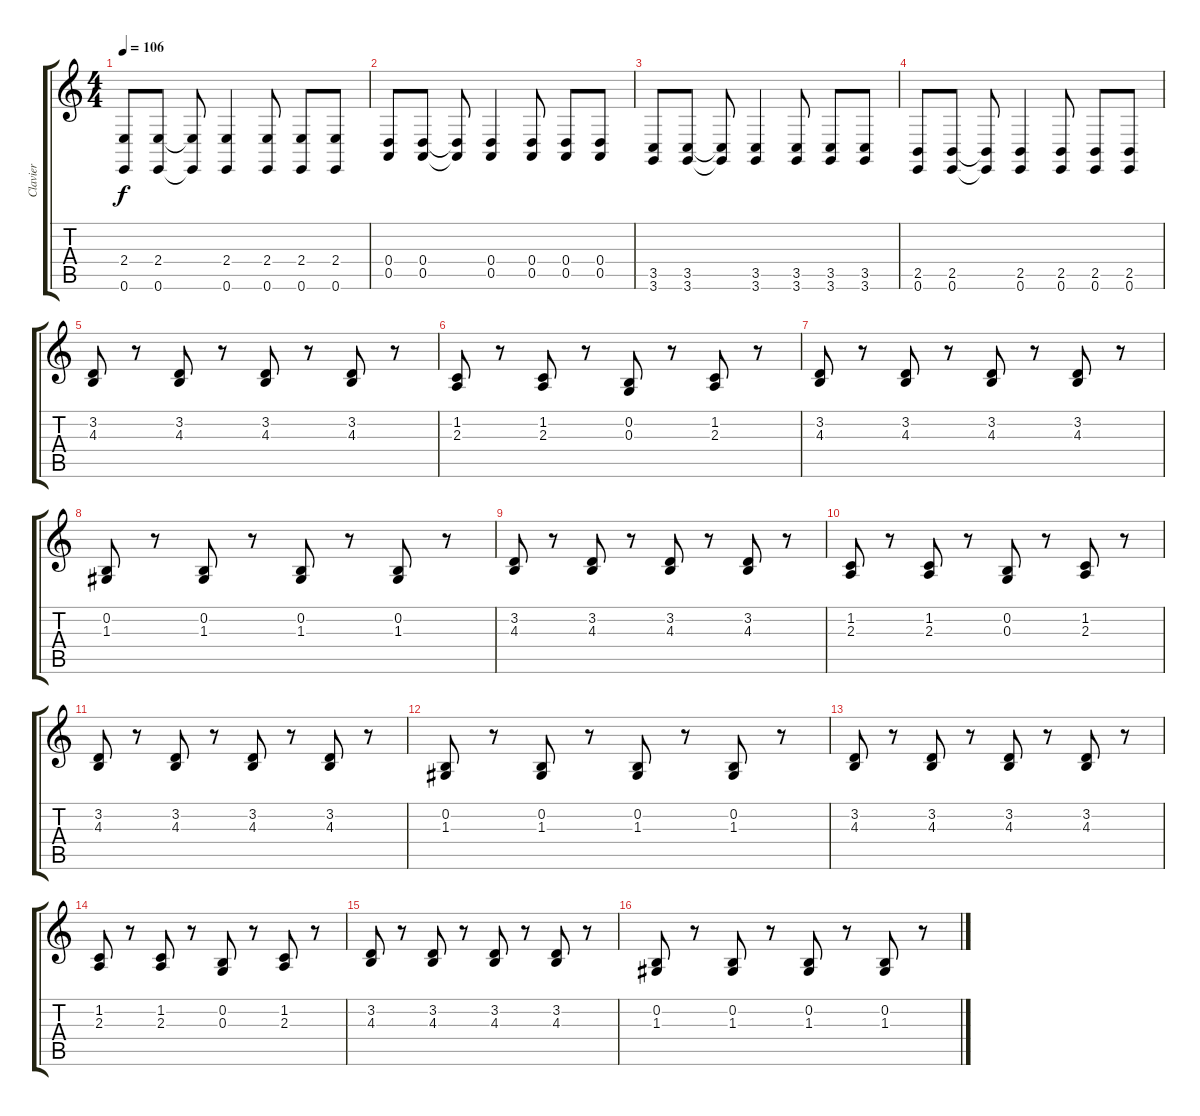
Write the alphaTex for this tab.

\track ("Clavier" "Clavier") {instrument electricpiano1}
\staff {score tabs}
\tuning (E4 B3 G3 D3 A2 E2) {hide}
\ts (4 4)
\tempo 106
\clef g2
\ks c
(2.4 0.6).8{dy f} (2.4 0.6).8 (2.4{t} 0.6{t}).8 (2.4 0.6).4 (2.4 0.6).8 (2.4 0.6).8 (2.4 0.6).8 |
(0.4 0.5).8 (0.4 0.5).8 (0.4{t} 0.5{t}).8 (0.4 0.5).4 (0.4 0.5).8 (0.4 0.5).8 (0.4 0.5).8 |
(3.5 3.6).8 (3.5 3.6).8 (3.5{t} 3.6{t}).8 (3.5 3.6).4 (3.5 3.6).8 (3.5 3.6).8 (3.5 3.6).8 |
(2.5 0.6).8 (2.5 0.6).8 (2.5{t} 0.6{t}).8 (2.5 0.6).4 (2.5 0.6).8 (2.5 0.6).8 (2.5 0.6).8 |
(3.2 4.3).8 r.8 (3.2 4.3).8 r.8 (3.2 4.3).8 r.8 (3.2 4.3).8 r.8 |
(1.2 2.3).8 r.8 (1.2 2.3).8 r.8 (0.2 0.3).8 r.8 (1.2 2.3).8 r.8 |
(3.2 4.3).8 r.8 (3.2 4.3).8 r.8 (3.2 4.3).8 r.8 (3.2 4.3).8 r.8 |
(0.2 1.3).8 r.8 (0.2 1.3).8 r.8 (0.2 1.3).8 r.8 (0.2 1.3).8 r.8 |
(3.2 4.3).8 r.8 (3.2 4.3).8 r.8 (3.2 4.3).8 r.8 (3.2 4.3).8 r.8 |
(1.2 2.3).8 r.8 (1.2 2.3).8 r.8 (0.2 0.3).8 r.8 (1.2 2.3).8 r.8 |
(3.2 4.3).8 r.8 (3.2 4.3).8 r.8 (3.2 4.3).8 r.8 (3.2 4.3).8 r.8 |
(0.2 1.3).8 r.8 (0.2 1.3).8 r.8 (0.2 1.3).8 r.8 (0.2 1.3).8 r.8 |
(3.2 4.3).8 r.8 (3.2 4.3).8 r.8 (3.2 4.3).8 r.8 (3.2 4.3).8 r.8 |
(1.2 2.3).8 r.8 (1.2 2.3).8 r.8 (0.2 0.3).8 r.8 (1.2 2.3).8 r.8 |
(3.2 4.3).8 r.8 (3.2 4.3).8 r.8 (3.2 4.3).8 r.8 (3.2 4.3).8 r.8 |
(0.2 1.3).8 r.8 (0.2 1.3).8 r.8 (0.2 1.3).8 r.8 (0.2 1.3).8 r.8
